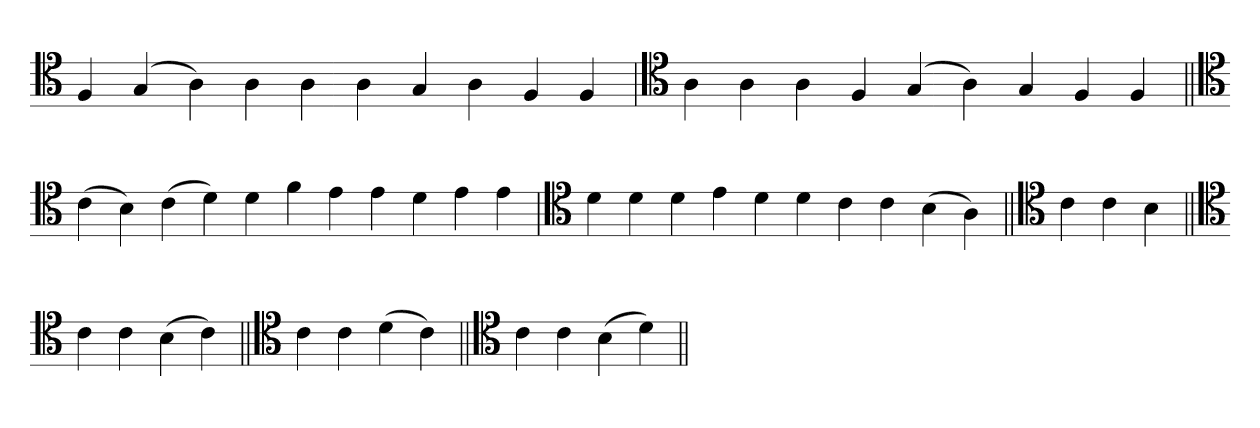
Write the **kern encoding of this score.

**kern
*part1
*staff1
*clefC4
=
4F
(4G
4A)
4A
4A
4A
4G
4A
4F
4F
=
*clefC4
4A
4A
4A
4F
(4G
4A)
4G
4F
4F
=||
*clefC4
(4c
4B)
(4c
4d)
4d
4f
4e
4e
4d
4e
4e
=
*clefC4
4d
4d
4d
4e
4d
4d
4c
4c
(4B
4A)
=||
*clefC4
4c
4c
4B
=||
*clefC4
4c
4c
(4B
4c)
=||
*clefC4
4c
4c
(4d
4c)
=||
*clefC4
4c
4c
(4B
4d)
=||
*-
